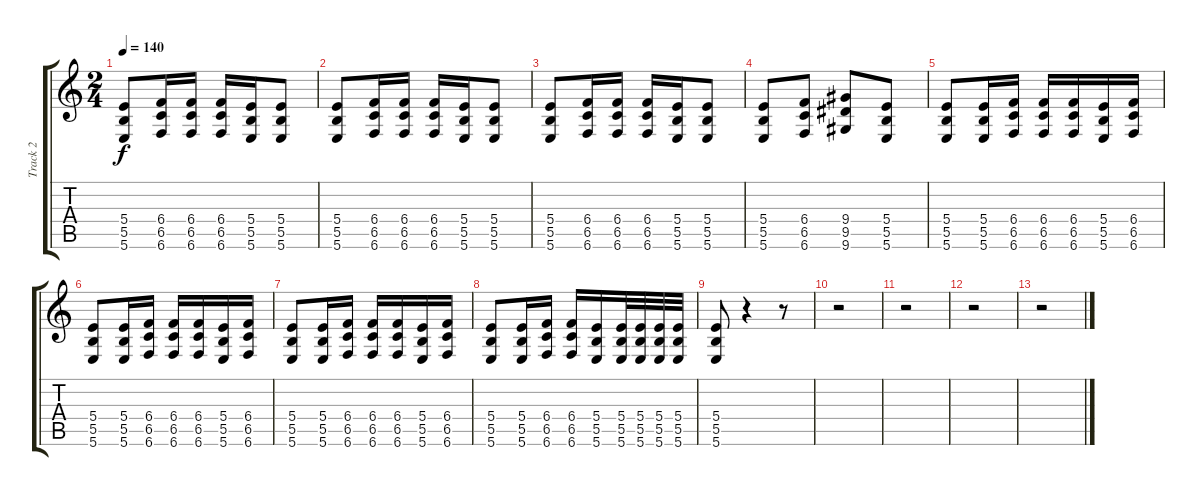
\track ("Track 2" "Track 2") {instrument overdrivenguitar}
\staff {score tabs}
\tuning (Db4 Ab3 E3 B2 Gb2 B1) {hide}
\ts (2 4)
\tempo 140
\clef g2
\ks c
(5.4 5.5 5.6).8{dy f} (6.4 6.5 6.6).16 (6.4 6.5 6.6).16 (6.4 6.5 6.6).16 (5.4 5.5 5.6).16 (5.4 5.5 5.6).8 |
(5.4 5.5 5.6).8 (6.4 6.5 6.6).16 (6.4 6.5 6.6).16 (6.4 6.5 6.6).16 (5.4 5.5 5.6).16 (5.4 5.5 5.6).8 |
(5.4 5.5 5.6).8 (6.4 6.5 6.6).16 (6.4 6.5 6.6).16 (6.4 6.5 6.6).16 (5.4 5.5 5.6).16 (5.4 5.5 5.6).8 |
(5.4 5.5 5.6).8 (6.4 6.5 6.6).8 (9.4 9.5 9.6).8 (5.4 5.5 5.6).8 |
(5.4 5.5 5.6).8 (5.4 5.5 5.6).16 (6.4 6.5 6.6).16 (6.4 6.5 6.6).16 (6.4 6.5 6.6).16 (5.4 5.5 5.6).16 (6.4 6.5 6.6).16 |
(5.4 5.5 5.6).8 (5.4 5.5 5.6).16 (6.4 6.5 6.6).16 (6.4 6.5 6.6).16 (6.4 6.5 6.6).16 (5.4 5.5 5.6).16 (6.4 6.5 6.6).16 |
(5.4 5.5 5.6).8 (5.4 5.5 5.6).16 (6.4 6.5 6.6).16 (6.4 6.5 6.6).16 (6.4 6.5 6.6).16 (5.4 5.5 5.6).16 (6.4 6.5 6.6).16 |
(5.4 5.5 5.6).8 (5.4 5.5 5.6).16 (6.4 6.5 6.6).16 (6.4 6.5 6.6).16 (5.4 5.5 5.6).16 (5.4 5.5 5.6).32 (5.4 5.5 5.6).32 (5.4 5.5 5.6).32 (5.4 5.5 5.6).32 |
(5.4 5.5 5.6).8 r.4 r.8 |
r.2 |
r.2 |
r.2 |
r.2
